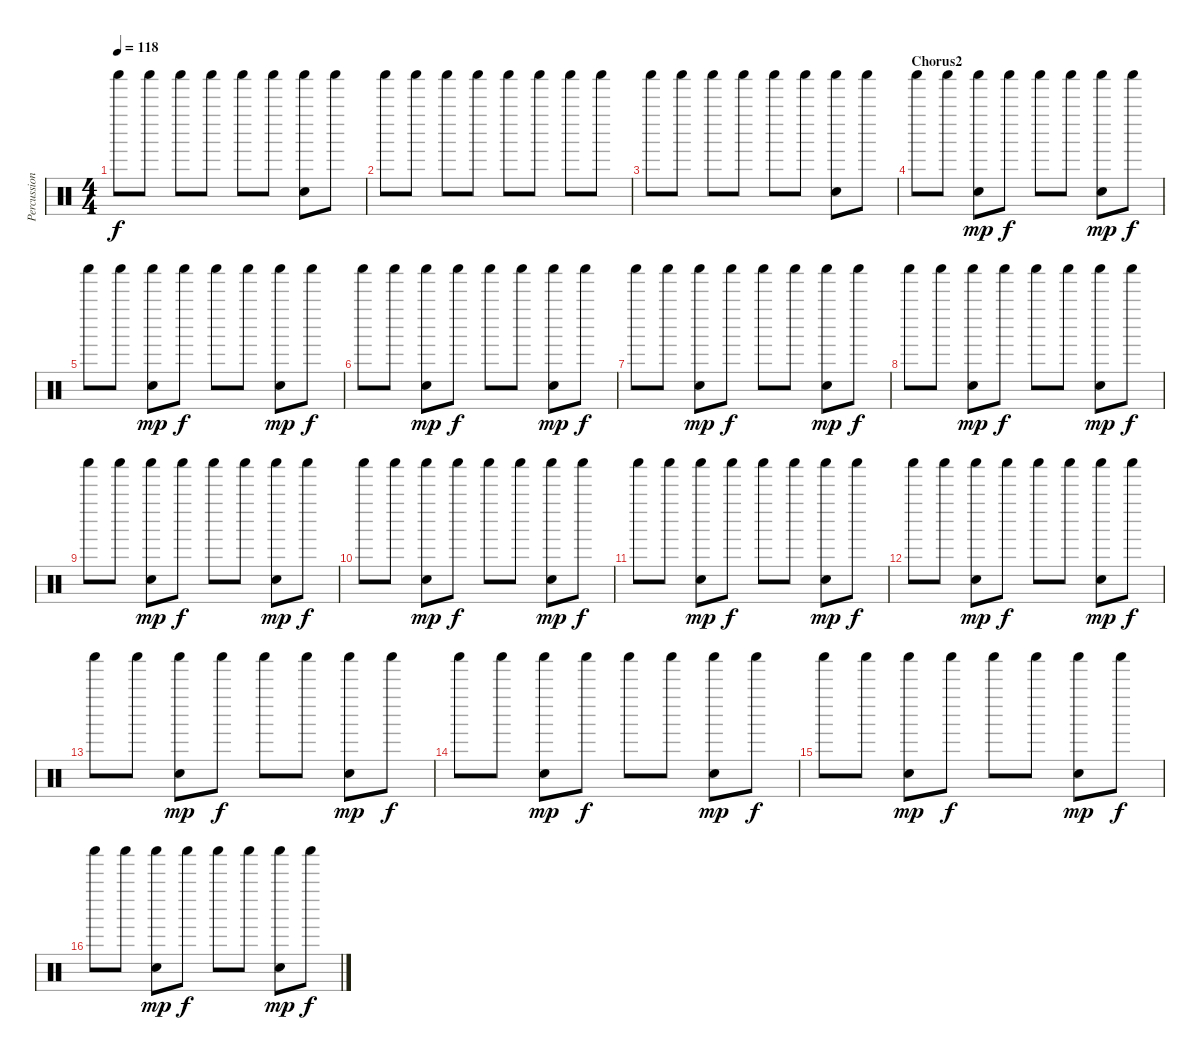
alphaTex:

\track ("Percussions" "Percussion") {instrument percussion}
\staff {score}
\articulation defaults
\ts (4 4)
\tempo 118
\clef neutral
\ks c "Shaker (hit)".8{dy f} "Shaker (hit)".8 "Shaker (hit)".8 "Shaker (hit)".8 "Shaker (hit)".8 "Shaker (hit)".8
("Shaker (hit)" "Hand Clap (hit)").8 "Shaker (hit)".8 |
"Shaker (hit)".8 "Shaker (hit)".8 "Shaker (hit)".8 "Shaker (hit)".8 "Shaker (hit)".8 "Shaker (hit)".8 "Shaker (hit)".8 "Shaker (hit)".8 |
"Shaker (hit)".8 "Shaker (hit)".8 "Shaker (hit)".8 "Shaker (hit)".8 "Shaker (hit)".8 "Shaker (hit)".8 ("Shaker (hit)" "Hand Clap (hit)").8 "Shaker (hit)".8 |
\section ("" "Chorus2")
"Shaker (hit)".8 "Shaker (hit)".8 ("Shaker (hit)" "Hand Clap (hit)").8{dy mp} "Shaker (hit)".8{dy f} "Shaker (hit)".8 "Shaker (hit)".8 ("Shaker (hit)" "Hand Clap (hit)").8{dy mp} "Shaker (hit)".8{dy f} |
"Shaker (hit)".8 "Shaker (hit)".8 ("Shaker (hit)" "Hand Clap (hit)").8{dy mp} "Shaker (hit)".8{dy f} "Shaker (hit)".8 "Shaker (hit)".8 ("Shaker (hit)" "Hand Clap (hit)").8{dy mp} "Shaker (hit)".8{dy f} |
"Shaker (hit)".8 "Shaker (hit)".8 ("Shaker (hit)" "Hand Clap (hit)").8{dy mp} "Shaker (hit)".8{dy f} "Shaker (hit)".8 "Shaker (hit)".8 ("Shaker (hit)" "Hand Clap (hit)").8{dy mp} "Shaker (hit)".8{dy f} |
"Shaker (hit)".8 "Shaker (hit)".8 ("Shaker (hit)" "Hand Clap (hit)").8{dy mp} "Shaker (hit)".8{dy f} "Shaker (hit)".8 "Shaker (hit)".8 ("Shaker (hit)" "Hand Clap (hit)").8{dy mp} "Shaker (hit)".8{dy f} |
"Shaker (hit)".8 "Shaker (hit)".8 ("Shaker (hit)" "Hand Clap (hit)").8{dy mp} "Shaker (hit)".8{dy f} "Shaker (hit)".8 "Shaker (hit)".8 ("Shaker (hit)" "Hand Clap (hit)").8{dy mp} "Shaker (hit)".8{dy f} |
"Shaker (hit)".8 "Shaker (hit)".8 ("Shaker (hit)" "Hand Clap (hit)").8{dy mp} "Shaker (hit)".8{dy f} "Shaker (hit)".8 "Shaker (hit)".8 ("Shaker (hit)" "Hand Clap (hit)").8{dy mp} "Shaker (hit)".8{dy f} |
"Shaker (hit)".8 "Shaker (hit)".8 ("Shaker (hit)" "Hand Clap (hit)").8{dy mp} "Shaker (hit)".8{dy f} "Shaker (hit)".8 "Shaker (hit)".8 ("Shaker (hit)" "Hand Clap (hit)").8{dy mp} "Shaker (hit)".8{dy f} |
"Shaker (hit)".8 "Shaker (hit)".8 ("Shaker (hit)" "Hand Clap (hit)").8{dy mp} "Shaker (hit)".8{dy f} "Shaker (hit)".8 "Shaker (hit)".8 ("Shaker (hit)" "Hand Clap (hit)").8{dy mp} "Shaker (hit)".8{dy f} |
"Shaker (hit)".8 "Shaker (hit)".8 ("Shaker (hit)" "Hand Clap (hit)").8{dy mp} "Shaker (hit)".8{dy f} "Shaker (hit)".8 "Shaker (hit)".8 ("Shaker (hit)" "Hand Clap (hit)").8{dy mp} "Shaker (hit)".8{dy f} |
"Shaker (hit)".8 "Shaker (hit)".8 ("Shaker (hit)" "Hand Clap (hit)").8{dy mp} "Shaker (hit)".8{dy f} "Shaker (hit)".8 "Shaker (hit)".8 ("Shaker (hit)" "Hand Clap (hit)").8{dy mp} "Shaker (hit)".8{dy f} |
"Shaker (hit)".8 "Shaker (hit)".8 ("Shaker (hit)" "Hand Clap (hit)").8{dy mp} "Shaker (hit)".8{dy f} "Shaker (hit)".8 "Shaker (hit)".8 ("Shaker (hit)" "Hand Clap (hit)").8{dy mp} "Shaker (hit)".8{dy f} |
"Shaker (hit)".8 "Shaker (hit)".8 ("Shaker (hit)" "Hand Clap (hit)").8{dy mp} "Shaker (hit)".8{dy f} "Shaker (hit)".8 "Shaker (hit)".8 ("Shaker (hit)" "Hand Clap (hit)").8{dy mp} "Shaker (hit)".8{dy f} |
"Shaker (hit)".8 "Shaker (hit)".8 ("Shaker (hit)" "Hand Clap (hit)").8{dy mp} "Shaker (hit)".8{dy f} "Shaker (hit)".8 "Shaker (hit)".8 ("Shaker (hit)" "Hand Clap (hit)").8{dy mp} "Shaker (hit)".8{dy f}
